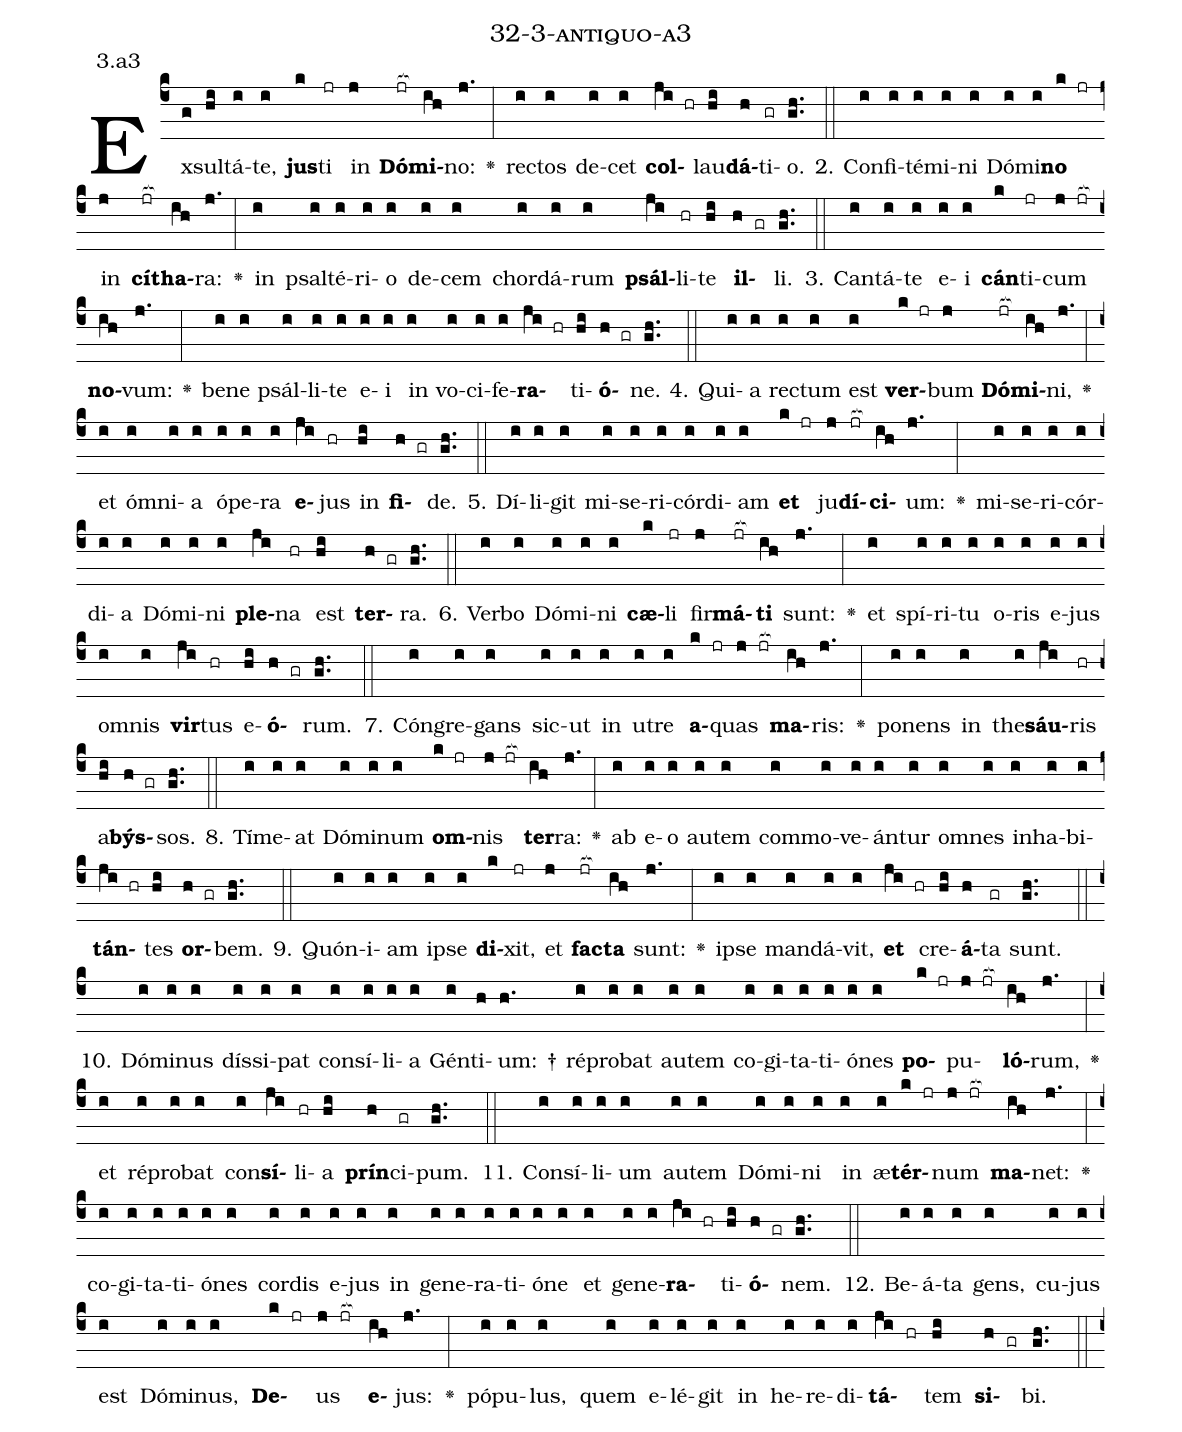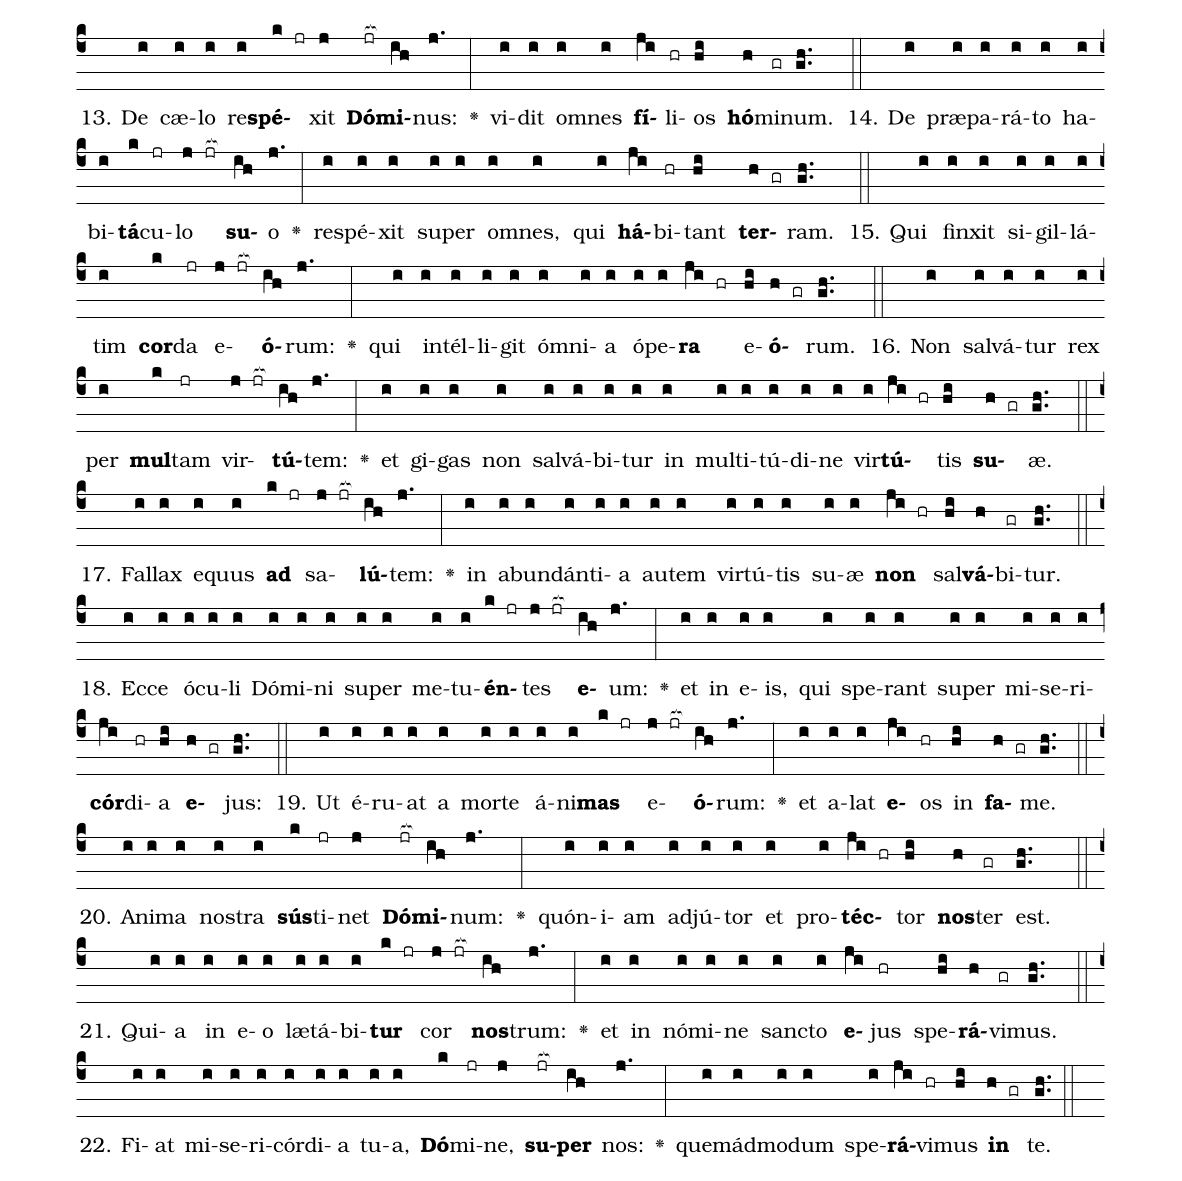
name: 32-3-antiquo-a3;
annotation: 3.a3;
%%
(c4)Ex(g)sul(hi)tá(i)te,(i) <b>jus</b>(k)ti(jr) in(j) <b>Dó</b>(jr[ocb:1{])<b>mi</b>(ih[ocb:0}])no:(j.) <v>\greheightstar</v>(:) rec(i)tos(i) de(i)cet(i) <b>col</b>(ji hr)lau(hi)<b>dá</b>(h)ti(gr)o.(gh..) (::)
2. Con(i)fi(i)té(i)mi(i)ni(i) Dó(i)mi(i)<b>no</b>(k jr) in(j) <b>cí</b>(jr[ocb:1{])<b>tha</b>(ih[ocb:0}])ra:(j.) <v>\greheightstar</v>(:) in(i) psal(i)té(i)ri(i)o(i) de(i)cem(i) chor(i)dá(i)rum(i) <b>psál</b>(ji)li(hr)te(hi) <b>il</b>(h gr)li.(gh..) (::)
3. Can(i)tá(i)te(i) e(i)i(i) <b>cán</b>(k)ti(jr)cum(j jr[ocb:1{]) <b>no</b>(ih[ocb:0}])vum:(j.) <v>\greheightstar</v>(:) be(i)ne(i) psál(i)li(i)te(i) e(i)i(i) in(i) vo(i)ci(i)fe(i)<b>ra</b>(ji hr)ti(hi)<b>ó</b>(h gr)ne.(gh..) (::)
4. Qui(i)a(i) rec(i)tum(i) est(i) <b>ver</b>(k jr)bum(j) <b>Dó</b>(jr[ocb:1{])<b>mi</b>(ih[ocb:0}])ni,(j.) <v>\greheightstar</v>(:) et(i) óm(i)ni(i)a(i) ó(i)pe(i)ra(i) <b>e</b>(ji)jus(hr) in(hi) <b>fi</b>(h gr)de.(gh..) (::)
5. Dí(i)li(i)git(i) mi(i)se(i)ri(i)cór(i)di(i)am(i) <b>et</b>(k jr) ju(j)<b>dí</b>(jr[ocb:1{])<b>ci</b>(ih[ocb:0}])um:(j.) <v>\greheightstar</v>(:) mi(i)se(i)ri(i)cór(i)di(i)a(i) Dó(i)mi(i)ni(i) <b>ple</b>(ji)na(hr) est(hi) <b>ter</b>(h gr)ra.(gh..) (::)
6. Ver(i)bo(i) Dó(i)mi(i)ni(i) <b>cæ</b>(k)li(jr) fir(j)<b>má</b>(jr[ocb:1{])<b>ti</b>(ih[ocb:0}]) sunt:(j.) <v>\greheightstar</v>(:) et(i) spí(i)ri(i)tu(i) o(i)ris(i) e(i)jus(i) om(i)nis(i) <b>vir</b>(ji)tus(hr) e(hi)<b>ó</b>(h gr)rum.(gh..) (::)
7. Cón(i)gre(i)gans(i) sic(i)ut(i) in(i) u(i)tre(i) <b>a</b>(k jr)quas(j jr[ocb:1{]) <b>ma</b>(ih[ocb:0}])ris:(j.) <v>\greheightstar</v>(:) po(i)nens(i) in(i) the(i)<b>sáu</b>(ji)ris(hr) a(hi)<b>býs</b>(h gr)sos.(gh..) (::)
8. Tí(i)me(i)at(i) Dó(i)mi(i)num(i) <b>om</b>(k jr)nis(j jr[ocb:1{]) <b>ter</b>(ih[ocb:0}])ra:(j.) <v>\greheightstar</v>(:) ab(i) e(i)o(i) au(i)tem(i) com(i)mo(i)ve(i)án(i)tur(i) om(i)nes(i) in(i)ha(i)bi(i)<b>tán</b>(ji hr)tes(hi) <b>or</b>(h gr)bem.(gh..) (::)
9. Quón(i)i(i)am(i) ip(i)se(i) <b>di</b>(k)xit,(jr) et(j) <b>fac</b>(jr[ocb:1{])<b>ta</b>(ih[ocb:0}]) sunt:(j.) <v>\greheightstar</v>(:) ip(i)se(i) man(i)dá(i)vit,(i) <b>et</b>(ji hr) cre(hi)<b>á</b>(h)ta(gr) sunt.(gh..) (::)
10. Dó(i)mi(i)nus(i) dís(i)si(i)pat(i) con(i)sí(i)li(i)a(i) Gén(i)ti(h)um: †(h.) ré(i)pro(i)bat(i) au(i)tem(i) co(i)gi(i)ta(i)ti(i)ó(i)nes(i) <b>po</b>(k jr)pu(j jr[ocb:1{])<b>ló</b>(ih[ocb:0}])rum,(j.) <v>\greheightstar</v>(:) et(i) ré(i)pro(i)bat(i) con(i)<b>sí</b>(ji)li(hr)a(hi) <b>prín</b>(h)ci(gr)pum.(gh..) (::)
11. Con(i)sí(i)li(i)um(i) au(i)tem(i) Dó(i)mi(i)ni(i) in(i) æ(i)<b>tér</b>(k jr)num(j jr[ocb:1{]) <b>ma</b>(ih[ocb:0}])net:(j.) <v>\greheightstar</v>(:) co(i)gi(i)ta(i)ti(i)ó(i)nes(i) cor(i)dis(i) e(i)jus(i) in(i) ge(i)ne(i)ra(i)ti(i)ó(i)ne(i) et(i) ge(i)ne(i)<b>ra</b>(ji hr)ti(hi)<b>ó</b>(h gr)nem.(gh..) (::)
12. Be(i)á(i)ta(i) gens,(i) cu(i)jus(i) est(i) Dó(i)mi(i)nus,(i) <b>De</b>(k jr)us(j jr[ocb:1{]) <b>e</b>(ih[ocb:0}])jus:(j.) <v>\greheightstar</v>(:) pó(i)pu(i)lus,(i) quem(i) e(i)lé(i)git(i) in(i) he(i)re(i)di(i)<b>tá</b>(ji hr)tem(hi) <b>si</b>(h gr)bi.(gh..) (::)
13. De(i) cæ(i)lo(i) re(i)<b>spé</b>(k jr)xit(j) <b>Dó</b>(jr[ocb:1{])<b>mi</b>(ih[ocb:0}])nus:(j.) <v>\greheightstar</v>(:) vi(i)dit(i) om(i)nes(i) <b>fí</b>(ji)li(hr)os(hi) <b>hó</b>(h)mi(gr)num.(gh..) (::)
14. De(i) præ(i)pa(i)rá(i)to(i) ha(i)bi(i)<b>tá</b>(k)cu(jr)lo(j jr[ocb:1{]) <b>su</b>(ih[ocb:0}])o(j.) <v>\greheightstar</v>(:) re(i)spé(i)xit(i) su(i)per(i) om(i)nes,(i) qui(i) <b>há</b>(ji)bi(hr)tant(hi) <b>ter</b>(h gr)ram.(gh..) (::)
15. Qui(i) fin(i)xit(i) si(i)gil(i)lá(i)tim(i) <b>cor</b>(k)da(jr) e(j jr[ocb:1{])<b>ó</b>(ih[ocb:0}])rum:(j.) <v>\greheightstar</v>(:) qui(i) in(i)tél(i)li(i)git(i) óm(i)ni(i)a(i) ó(i)pe(i)<b>ra</b>(ji hr) e(hi)<b>ó</b>(h gr)rum.(gh..) (::)
16. Non(i) sal(i)vá(i)tur(i) rex(i) per(i) <b>mul</b>(k)tam(jr) vir(j jr[ocb:1{])<b>tú</b>(ih[ocb:0}])tem:(j.) <v>\greheightstar</v>(:) et(i) gi(i)gas(i) non(i) sal(i)vá(i)bi(i)tur(i) in(i) mul(i)ti(i)tú(i)di(i)ne(i) vir(i)<b>tú</b>(ji hr)tis(hi) <b>su</b>(h gr)æ.(gh..) (::)
17. Fal(i)lax(i) e(i)quus(i) <b>ad</b>(k jr) sa(j jr[ocb:1{])<b>lú</b>(ih[ocb:0}])tem:(j.) <v>\greheightstar</v>(:) in(i) ab(i)un(i)dán(i)ti(i)a(i) au(i)tem(i) vir(i)tú(i)tis(i) su(i)æ(i) <b>non</b>(ji hr) sal(hi)<b>vá</b>(h)bi(gr)tur.(gh..) (::)
18. Ec(i)ce(i) ó(i)cu(i)li(i) Dó(i)mi(i)ni(i) su(i)per(i) me(i)tu(i)<b>én</b>(k jr)tes(j jr[ocb:1{]) <b>e</b>(ih[ocb:0}])um:(j.) <v>\greheightstar</v>(:) et(i) in(i) e(i)is,(i) qui(i) spe(i)rant(i) su(i)per(i) mi(i)se(i)ri(i)<b>cór</b>(ji)di(hr)a(hi) <b>e</b>(h gr)jus:(gh..) (::)
19. Ut(i) é(i)ru(i)at(i) a(i) mor(i)te(i) á(i)ni(i)<b>mas</b>(k jr) e(j jr[ocb:1{])<b>ó</b>(ih[ocb:0}])rum:(j.) <v>\greheightstar</v>(:) et(i) a(i)lat(i) <b>e</b>(ji)os(hr) in(hi) <b>fa</b>(h gr)me.(gh..) (::)
20. A(i)ni(i)ma(i) nos(i)tra(i) <b>sús</b>(k)ti(jr)net(j) <b>Dó</b>(jr[ocb:1{])<b>mi</b>(ih[ocb:0}])num:(j.) <v>\greheightstar</v>(:) quón(i)i(i)am(i) ad(i)jú(i)tor(i) et(i) pro(i)<b>téc</b>(ji hr)tor(hi) <b>nos</b>(h)ter(gr) est.(gh..) (::)
21. Qui(i)a(i) in(i) e(i)o(i) læ(i)tá(i)bi(i)<b>tur</b>(k jr) cor(j jr[ocb:1{]) <b>nos</b>(ih[ocb:0}])trum:(j.) <v>\greheightstar</v>(:) et(i) in(i) nó(i)mi(i)ne(i) sanc(i)to(i) <b>e</b>(ji)jus(hr) spe(hi)<b>rá</b>(h)vi(gr)mus.(gh..) (::)
22. Fi(i)at(i) mi(i)se(i)ri(i)cór(i)di(i)a(i) tu(i)a,(i) <b>Dó</b>(k)mi(jr)ne,(j) <b>su</b>(jr[ocb:1{])<b>per</b>(ih[ocb:0}]) nos:(j.) <v>\greheightstar</v>(:) quem(i)ád(i)mo(i)dum(i) spe(i)<b>rá</b>(ji)vi(hr)mus(hi) <b>in</b>(h gr) te.(gh..) (::)
